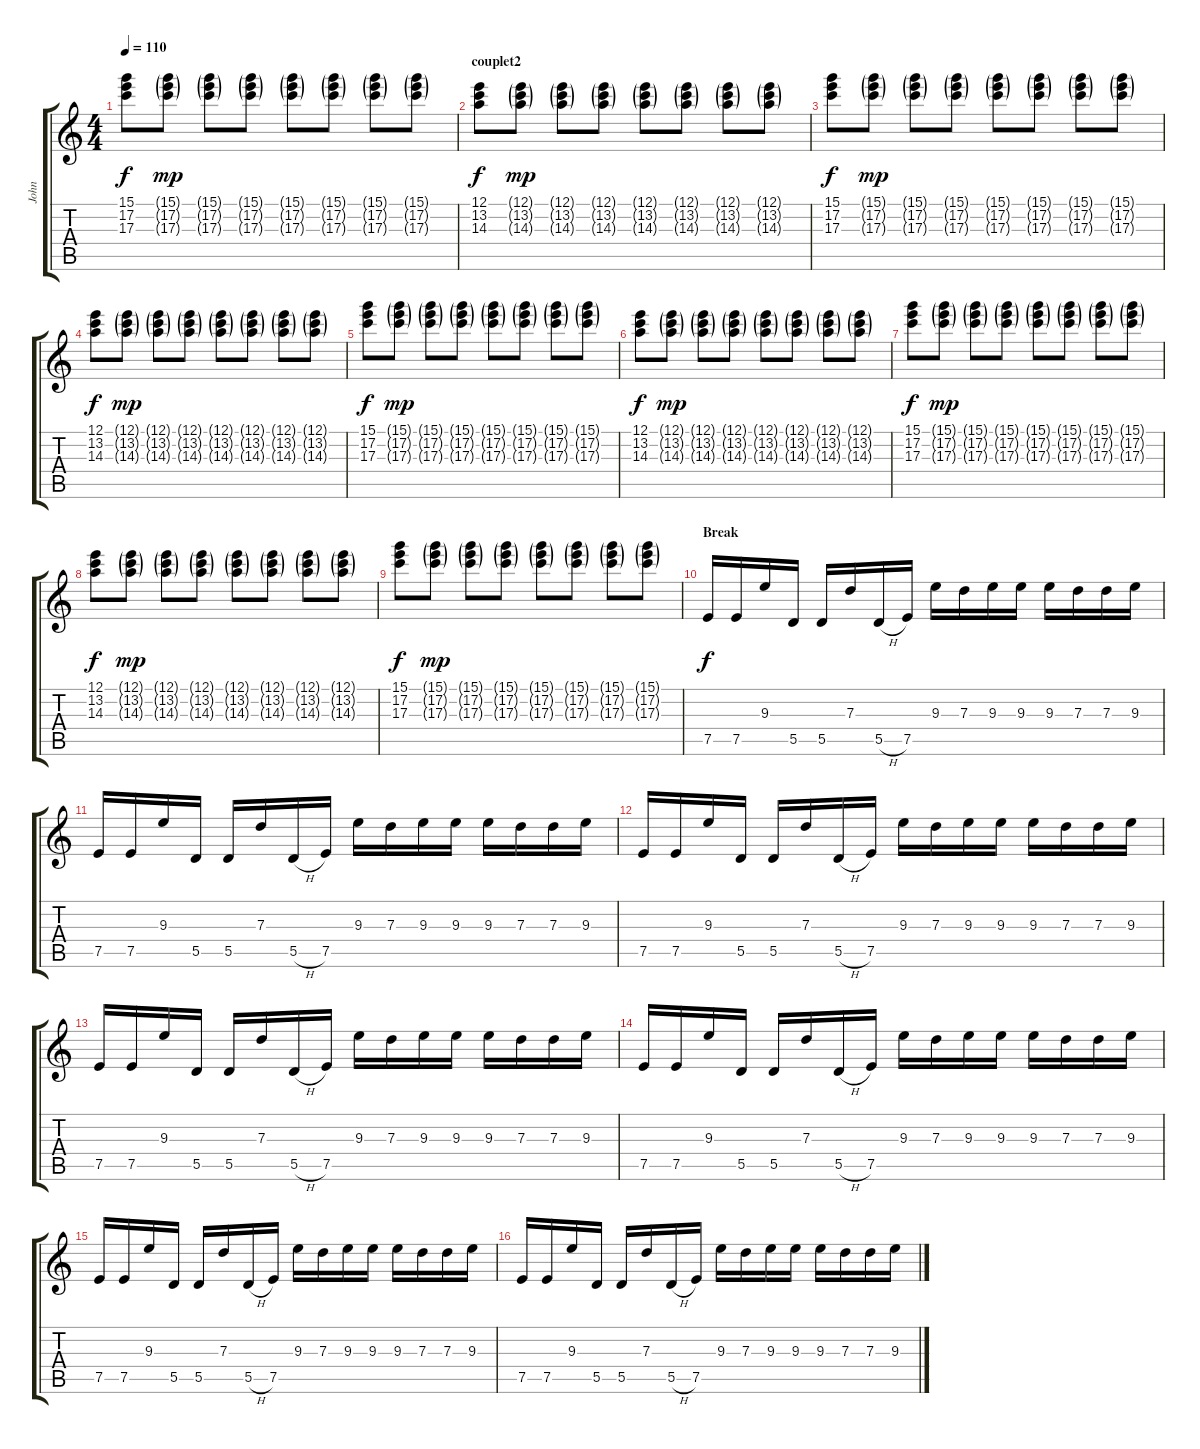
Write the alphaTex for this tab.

\track ("John" "John") {instrument overdrivenguitar}
\staff {score tabs}
\tuning (E4 B3 G3 D3 A2 E2) {hide}
\ts (4 4)
\tempo 110
\clef g2
\ks c
(15.1 17.2 17.3).8{dy f volume 12} (15.1{g} 17.2{g} 17.3{g}).8{dy mp volume 1} (15.1{g} 17.2{g} 17.3{g}).8 (15.1{g} 17.2{g} 17.3{g}).8 (15.1{g} 17.2{g} 17.3{g}).8 (15.1{g} 17.2{g} 17.3{g}).8 (15.1{g} 17.2{g} 17.3{g}).8 (15.1{g} 17.2{g} 17.3{g}).8 |
\section ("" "couplet2")
(12.1 13.2 14.3).8{dy f volume 12} (12.1{g} 13.2{g} 14.3{g}).8{dy mp volume 1} (12.1{g} 13.2{g} 14.3{g}).8 (12.1{g} 13.2{g} 14.3{g}).8 (12.1{g} 13.2{g} 14.3{g}).8 (12.1{g} 13.2{g} 14.3{g}).8 (12.1{g} 13.2{g} 14.3{g}).8 (12.1{g} 13.2{g} 14.3{g}).8 |
(15.1 17.2 17.3).8{dy f volume 12} (15.1{g} 17.2{g} 17.3{g}).8{dy mp volume 1} (15.1{g} 17.2{g} 17.3{g}).8 (15.1{g} 17.2{g} 17.3{g}).8 (15.1{g} 17.2{g} 17.3{g}).8 (15.1{g} 17.2{g} 17.3{g}).8 (15.1{g} 17.2{g} 17.3{g}).8 (15.1{g} 17.2{g} 17.3{g}).8 |
(12.1 13.2 14.3).8{dy f volume 12} (12.1{g} 13.2{g} 14.3{g}).8{dy mp volume 1} (12.1{g} 13.2{g} 14.3{g}).8 (12.1{g} 13.2{g} 14.3{g}).8 (12.1{g} 13.2{g} 14.3{g}).8 (12.1{g} 13.2{g} 14.3{g}).8 (12.1{g} 13.2{g} 14.3{g}).8 (12.1{g} 13.2{g} 14.3{g}).8 |
(15.1 17.2 17.3).8{dy f volume 12} (15.1{g} 17.2{g} 17.3{g}).8{dy mp volume 1} (15.1{g} 17.2{g} 17.3{g}).8 (15.1{g} 17.2{g} 17.3{g}).8 (15.1{g} 17.2{g} 17.3{g}).8 (15.1{g} 17.2{g} 17.3{g}).8 (15.1{g} 17.2{g} 17.3{g}).8 (15.1{g} 17.2{g} 17.3{g}).8 |
(12.1 13.2 14.3).8{dy f volume 12} (12.1{g} 13.2{g} 14.3{g}).8{dy mp volume 1} (12.1{g} 13.2{g} 14.3{g}).8 (12.1{g} 13.2{g} 14.3{g}).8 (12.1{g} 13.2{g} 14.3{g}).8 (12.1{g} 13.2{g} 14.3{g}).8 (12.1{g} 13.2{g} 14.3{g}).8 (12.1{g} 13.2{g} 14.3{g}).8 |
(15.1 17.2 17.3).8{dy f volume 12} (15.1{g} 17.2{g} 17.3{g}).8{dy mp volume 1} (15.1{g} 17.2{g} 17.3{g}).8 (15.1{g} 17.2{g} 17.3{g}).8 (15.1{g} 17.2{g} 17.3{g}).8 (15.1{g} 17.2{g} 17.3{g}).8 (15.1{g} 17.2{g} 17.3{g}).8 (15.1{g} 17.2{g} 17.3{g}).8 |
(12.1 13.2 14.3).8{dy f volume 12} (12.1{g} 13.2{g} 14.3{g}).8{dy mp volume 1} (12.1{g} 13.2{g} 14.3{g}).8 (12.1{g} 13.2{g} 14.3{g}).8 (12.1{g} 13.2{g} 14.3{g}).8 (12.1{g} 13.2{g} 14.3{g}).8 (12.1{g} 13.2{g} 14.3{g}).8 (12.1{g} 13.2{g} 14.3{g}).8 |
(15.1 17.2 17.3).8{dy f volume 12} (15.1{g} 17.2{g} 17.3{g}).8{dy mp volume 1} (15.1{g} 17.2{g} 17.3{g}).8 (15.1{g} 17.2{g} 17.3{g}).8 (15.1{g} 17.2{g} 17.3{g}).8 (15.1{g} 17.2{g} 17.3{g}).8 (15.1{g} 17.2{g} 17.3{g}).8 (15.1{g} 17.2{g} 17.3{g}).8 |
\section ("" "Break")
7.5.16{dy f volume 10 balance 16 instrument electricguitarclean} 7.5.16 9.3.16 5.5.16 5.5.16 7.3.16 5.5{h}.16 7.5.16 9.3.16 7.3.16 9.3.16 9.3.16 9.3.16 7.3.16 7.3.16 9.3.16 |
7.5.16{balance 16 instrument electricguitarclean} 7.5.16 9.3.16 5.5.16 5.5.16 7.3.16 5.5{h}.16 7.5.16 9.3.16 7.3.16 9.3.16 9.3.16 9.3.16 7.3.16 7.3.16 9.3.16 |
7.5.16{balance 16 instrument electricguitarclean} 7.5.16 9.3.16 5.5.16 5.5.16 7.3.16 5.5{h}.16 7.5.16 9.3.16 7.3.16 9.3.16 9.3.16 9.3.16 7.3.16 7.3.16 9.3.16 |
7.5.16{balance 16 instrument electricguitarclean} 7.5.16 9.3.16 5.5.16 5.5.16 7.3.16 5.5{h}.16 7.5.16 9.3.16 7.3.16 9.3.16 9.3.16 9.3.16 7.3.16 7.3.16 9.3.16 |
7.5.16{volume 10 balance 16 instrument electricguitarclean} 7.5.16 9.3.16 5.5.16 5.5.16 7.3.16 5.5{h}.16 7.5.16 9.3.16 7.3.16 9.3.16 9.3.16 9.3.16 7.3.16 7.3.16 9.3.16 |
7.5.16{balance 16 instrument electricguitarclean} 7.5.16 9.3.16 5.5.16 5.5.16 7.3.16 5.5{h}.16 7.5.16 9.3.16 7.3.16 9.3.16 9.3.16 9.3.16 7.3.16 7.3.16 9.3.16 |
7.5.16{balance 16 instrument electricguitarclean} 7.5.16 9.3.16 5.5.16 5.5.16 7.3.16 5.5{h}.16 7.5.16 9.3.16 7.3.16 9.3.16 9.3.16 9.3.16 7.3.16 7.3.16 9.3.16
